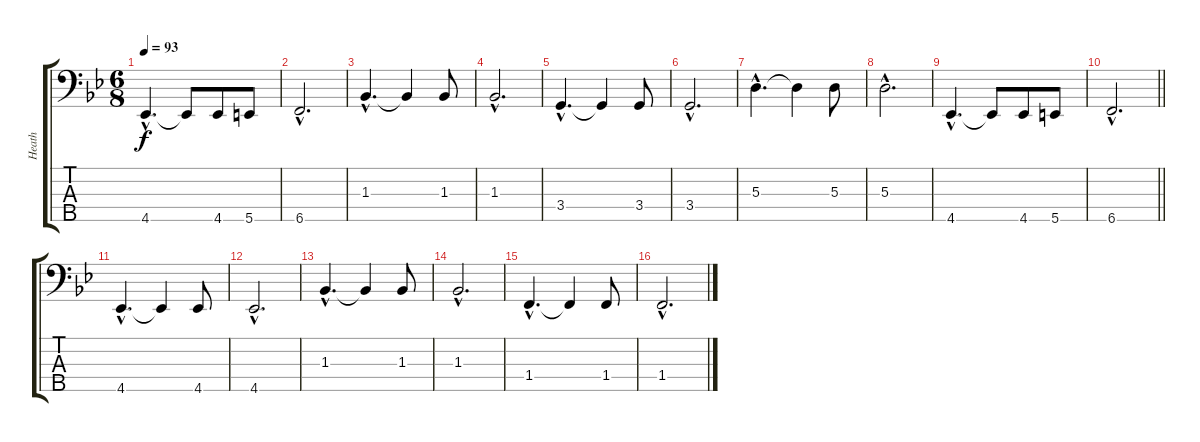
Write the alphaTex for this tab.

\track ("Heath" "Heath") {instrument electricbassfinger}
\staff {score tabs}
\tuning (G2 D2 A1 E1 B0) {hide}
\ts (6 8)
\tempo 93
\clef f4
\ks bb
4.5{hac}.4{d dy f} 4.5{t}.8 4.5.8 5.5.8 |
6.5{hac}.2{d} |
1.3{hac}.4{d} 1.3{t}.4 1.3.8 |
1.3{hac}.2{d} |
3.4{hac}.4{d} 3.4{t}.4 3.4.8 |
3.4{hac}.2{d} |
5.3{hac}.4{d} 5.3{t}.4 5.3.8 |
5.3{hac}.2{d} |
4.5{hac}.4{d} 4.5{t}.8 4.5.8 5.5.8 |
\barLineRight lightlight
6.5{hac}.2{d} |
4.5{hac}.4{d} 4.5{t}.4 4.5.8 |
4.5{hac}.2{d} |
1.3{hac}.4{d} 1.3{t}.4 1.3.8 |
1.3{hac}.2{d} |
1.4{hac}.4{d} 1.4{t}.4 1.4.8 |
1.4{hac}.2{d}
